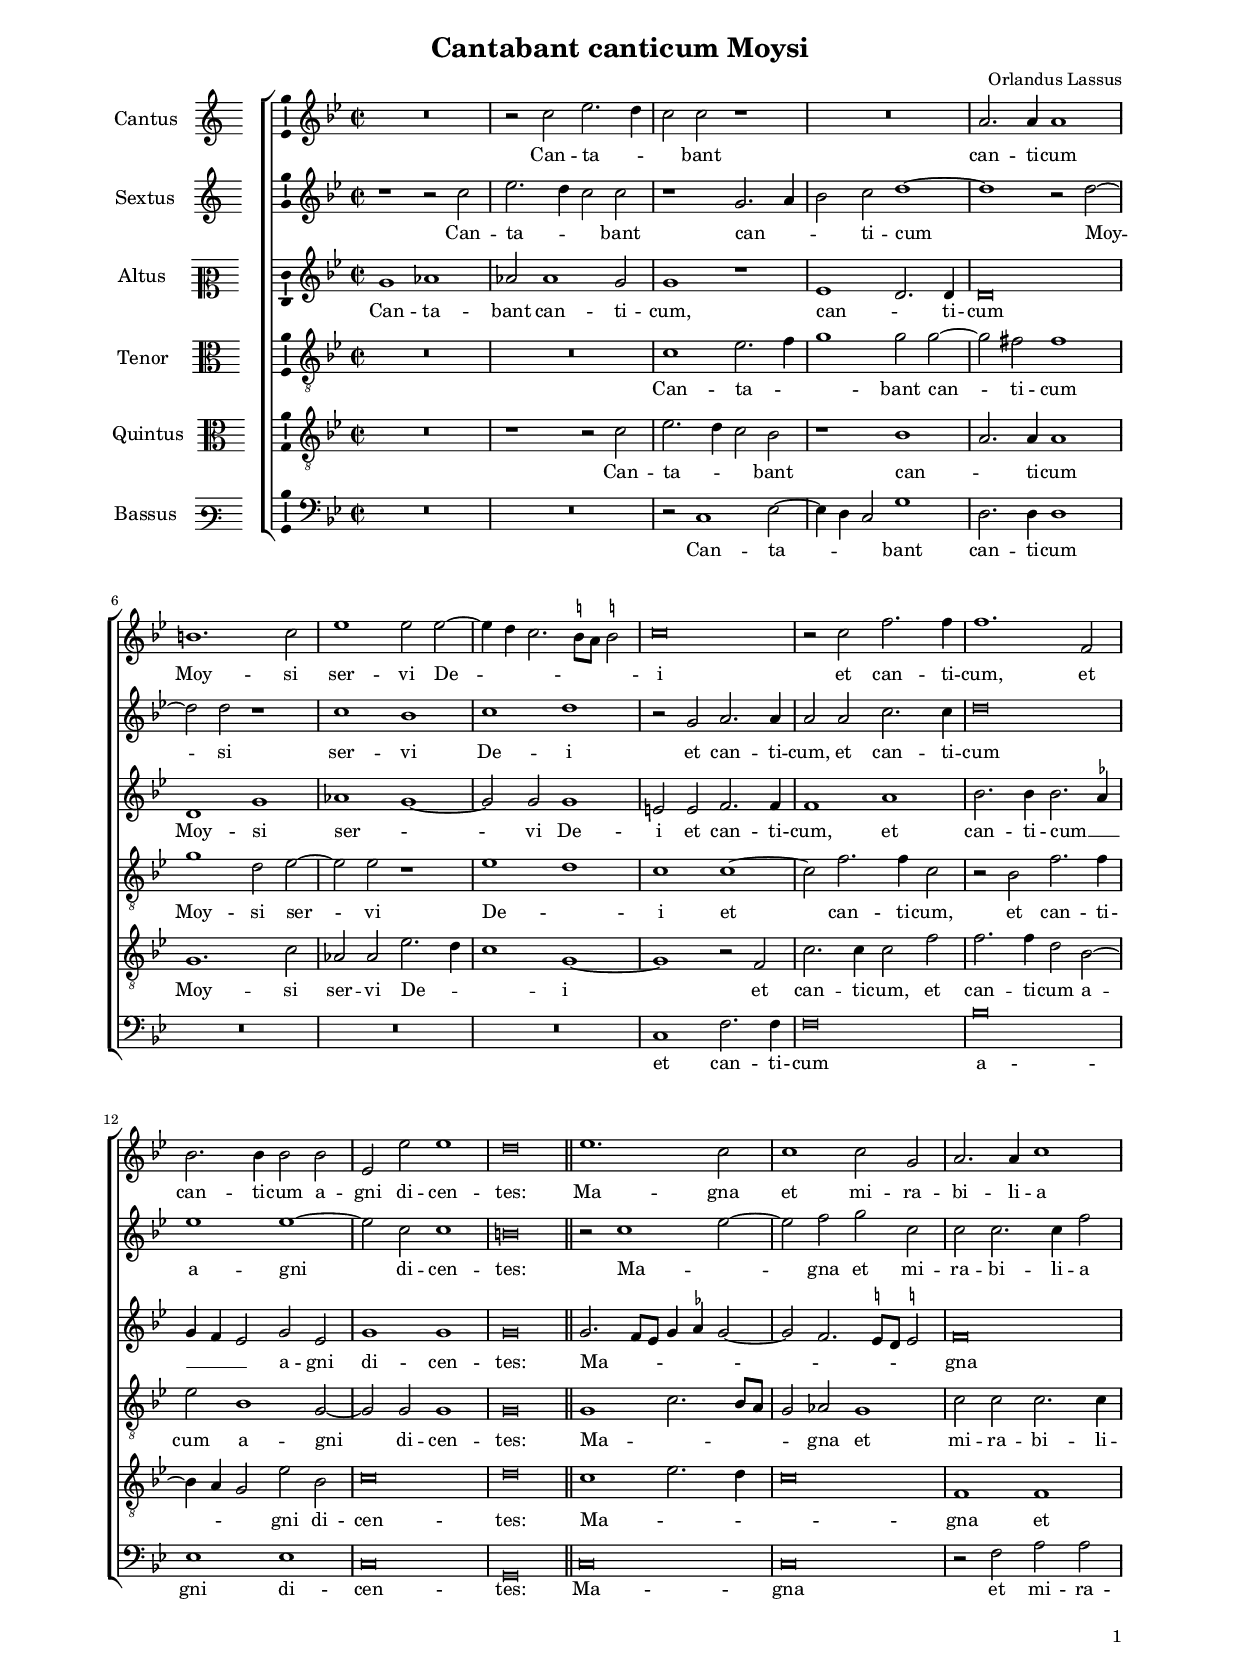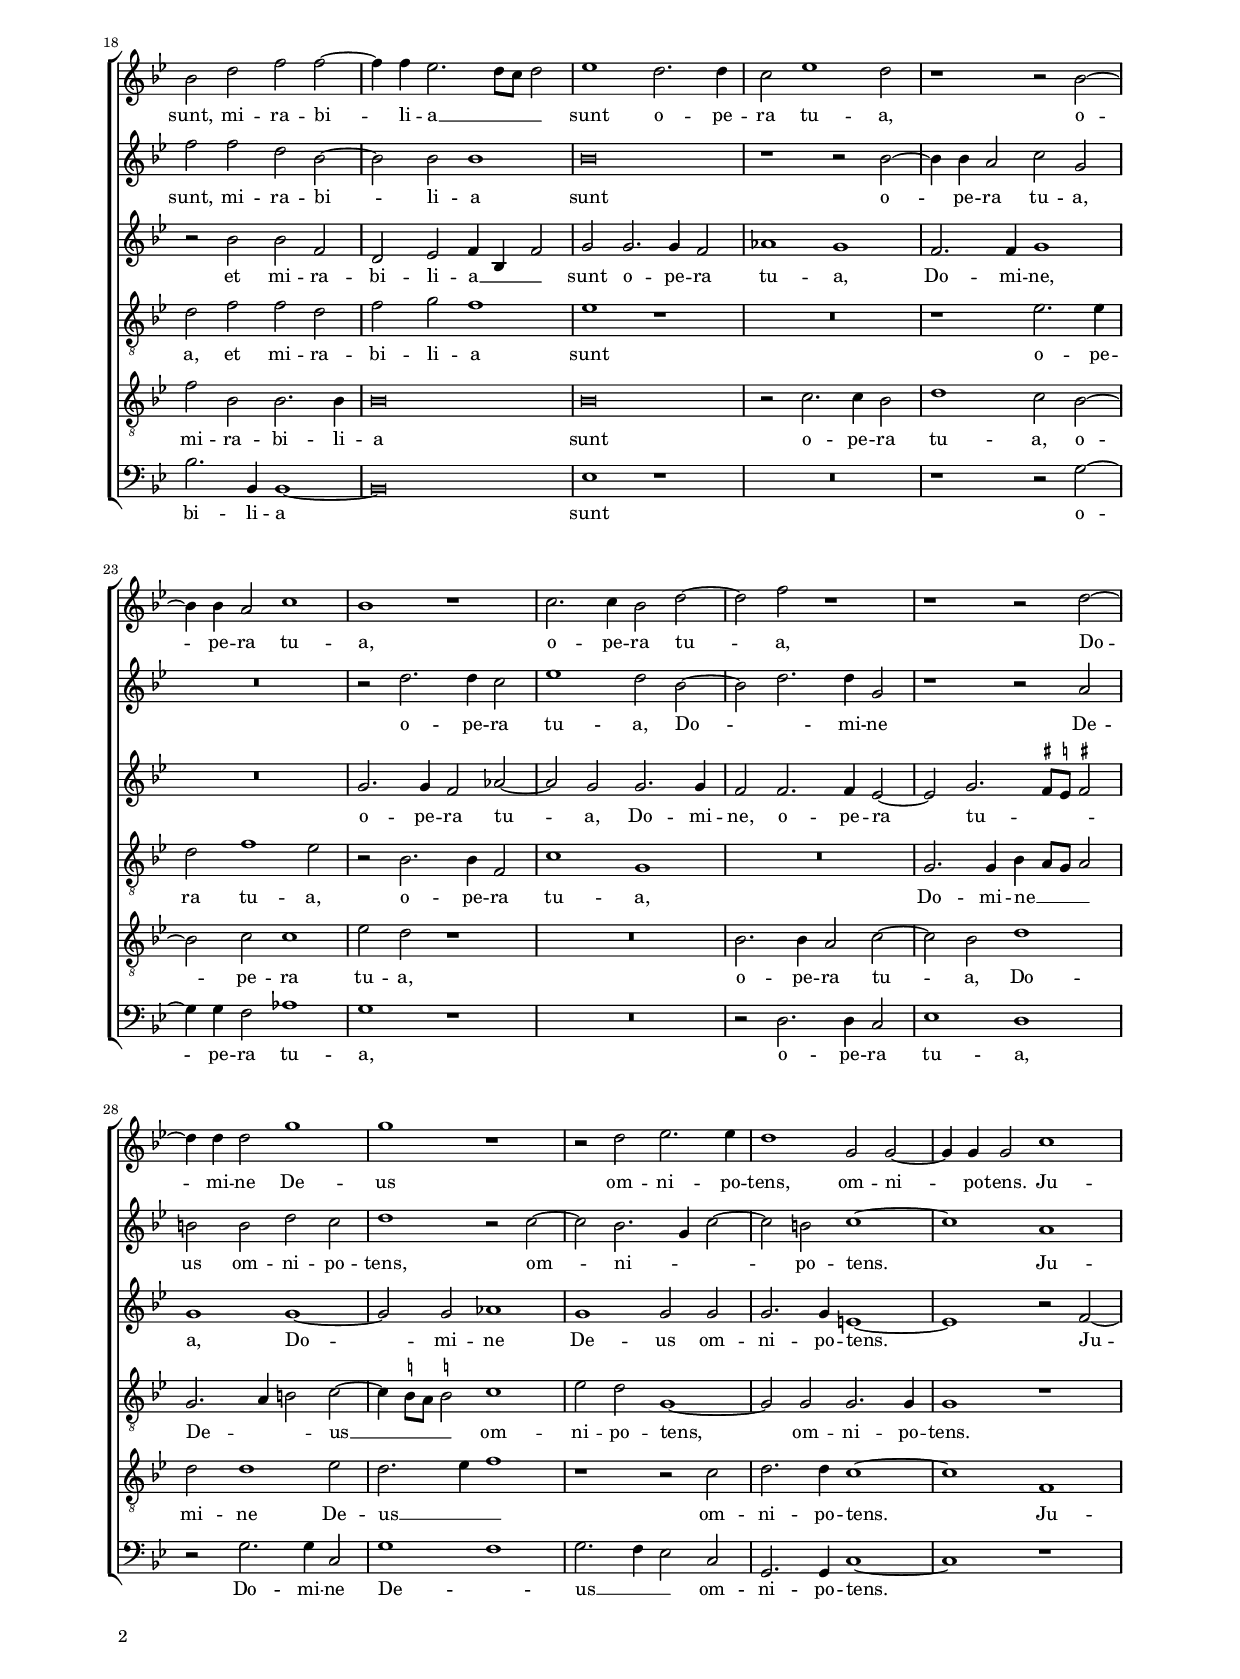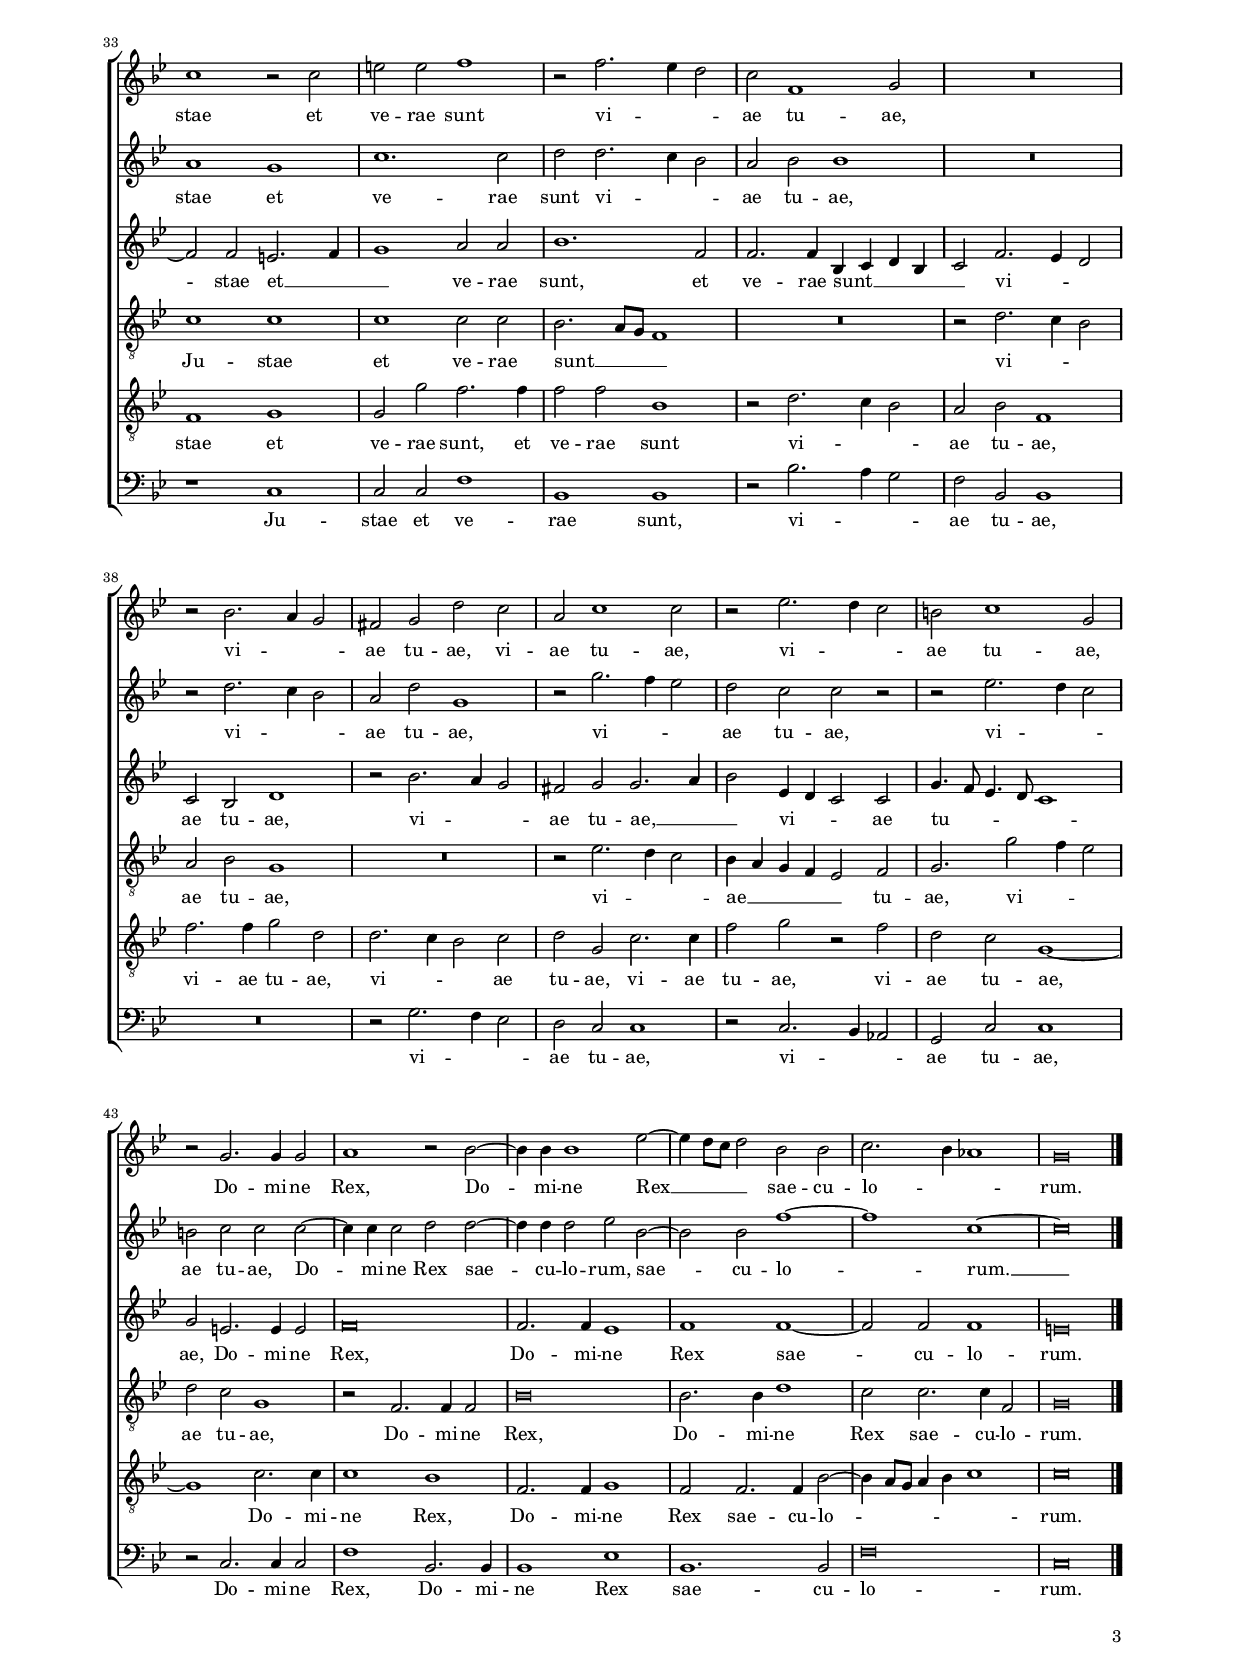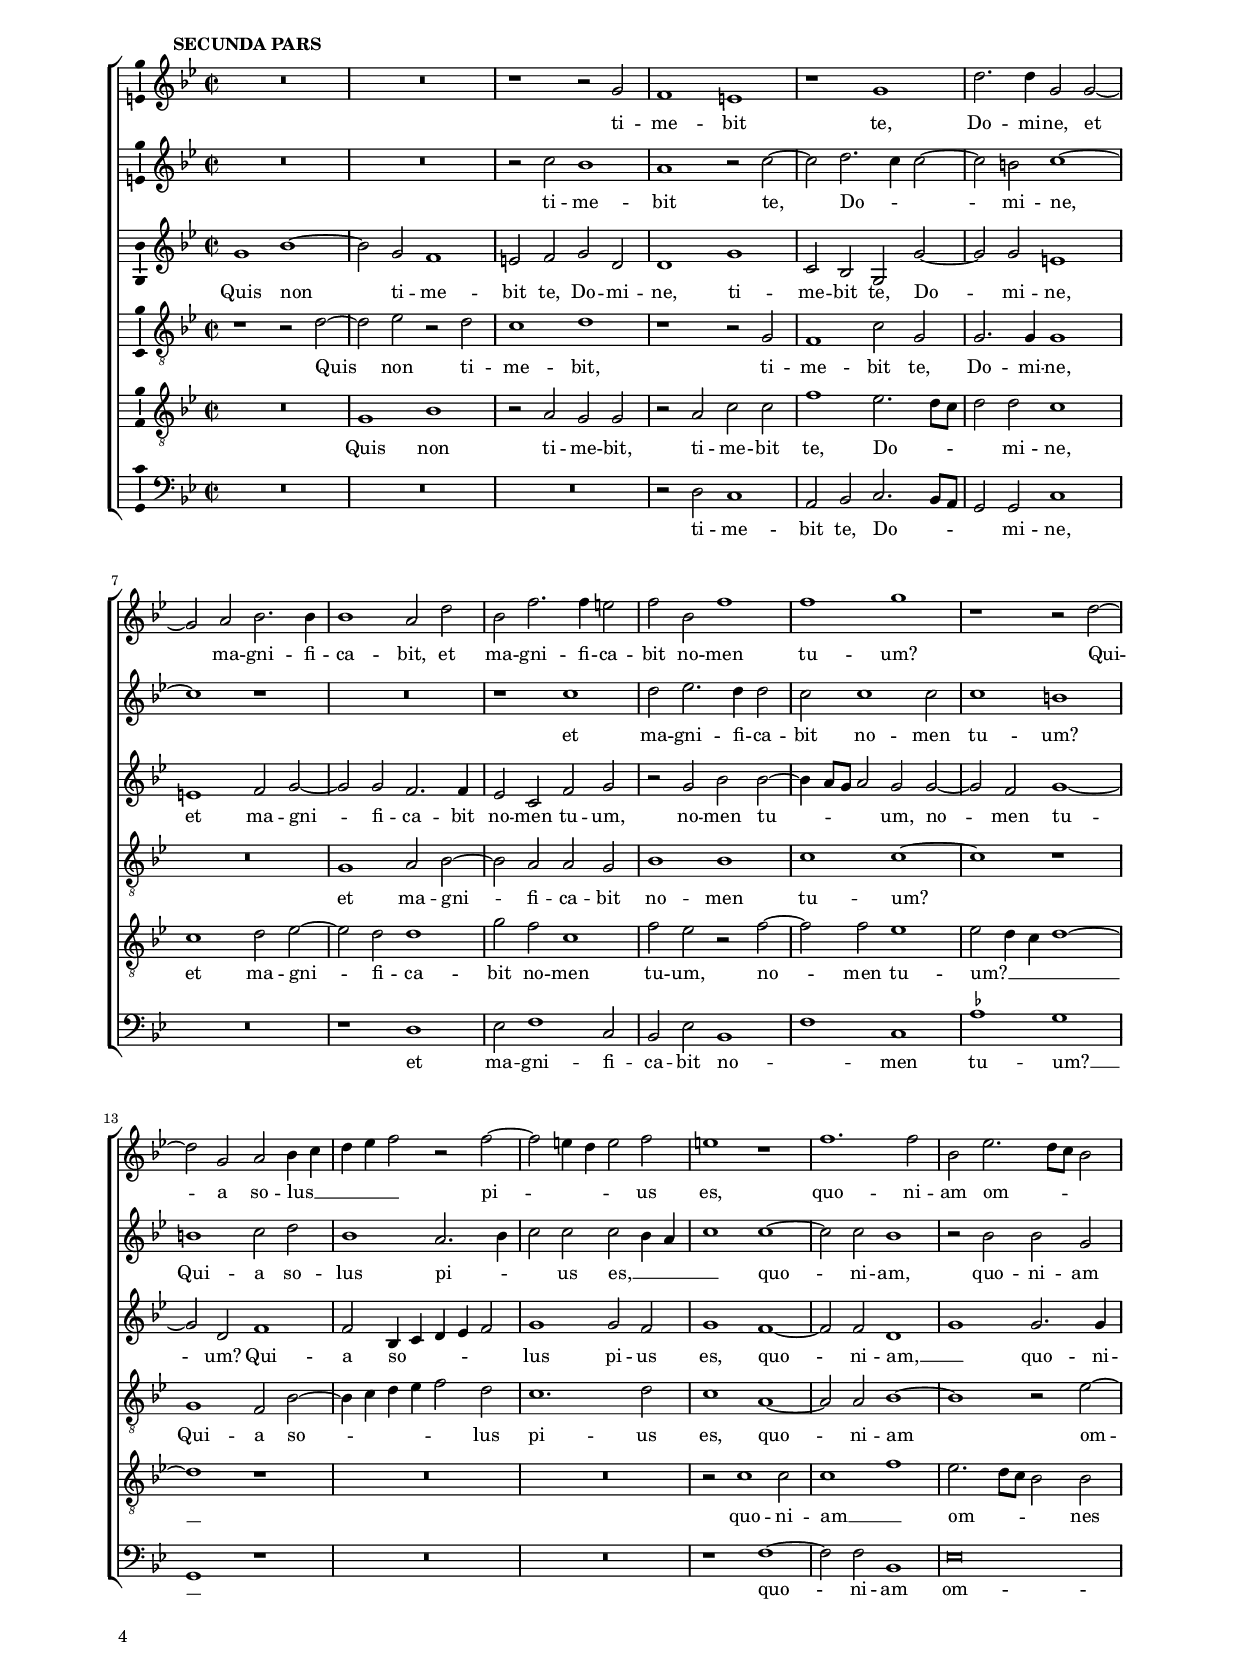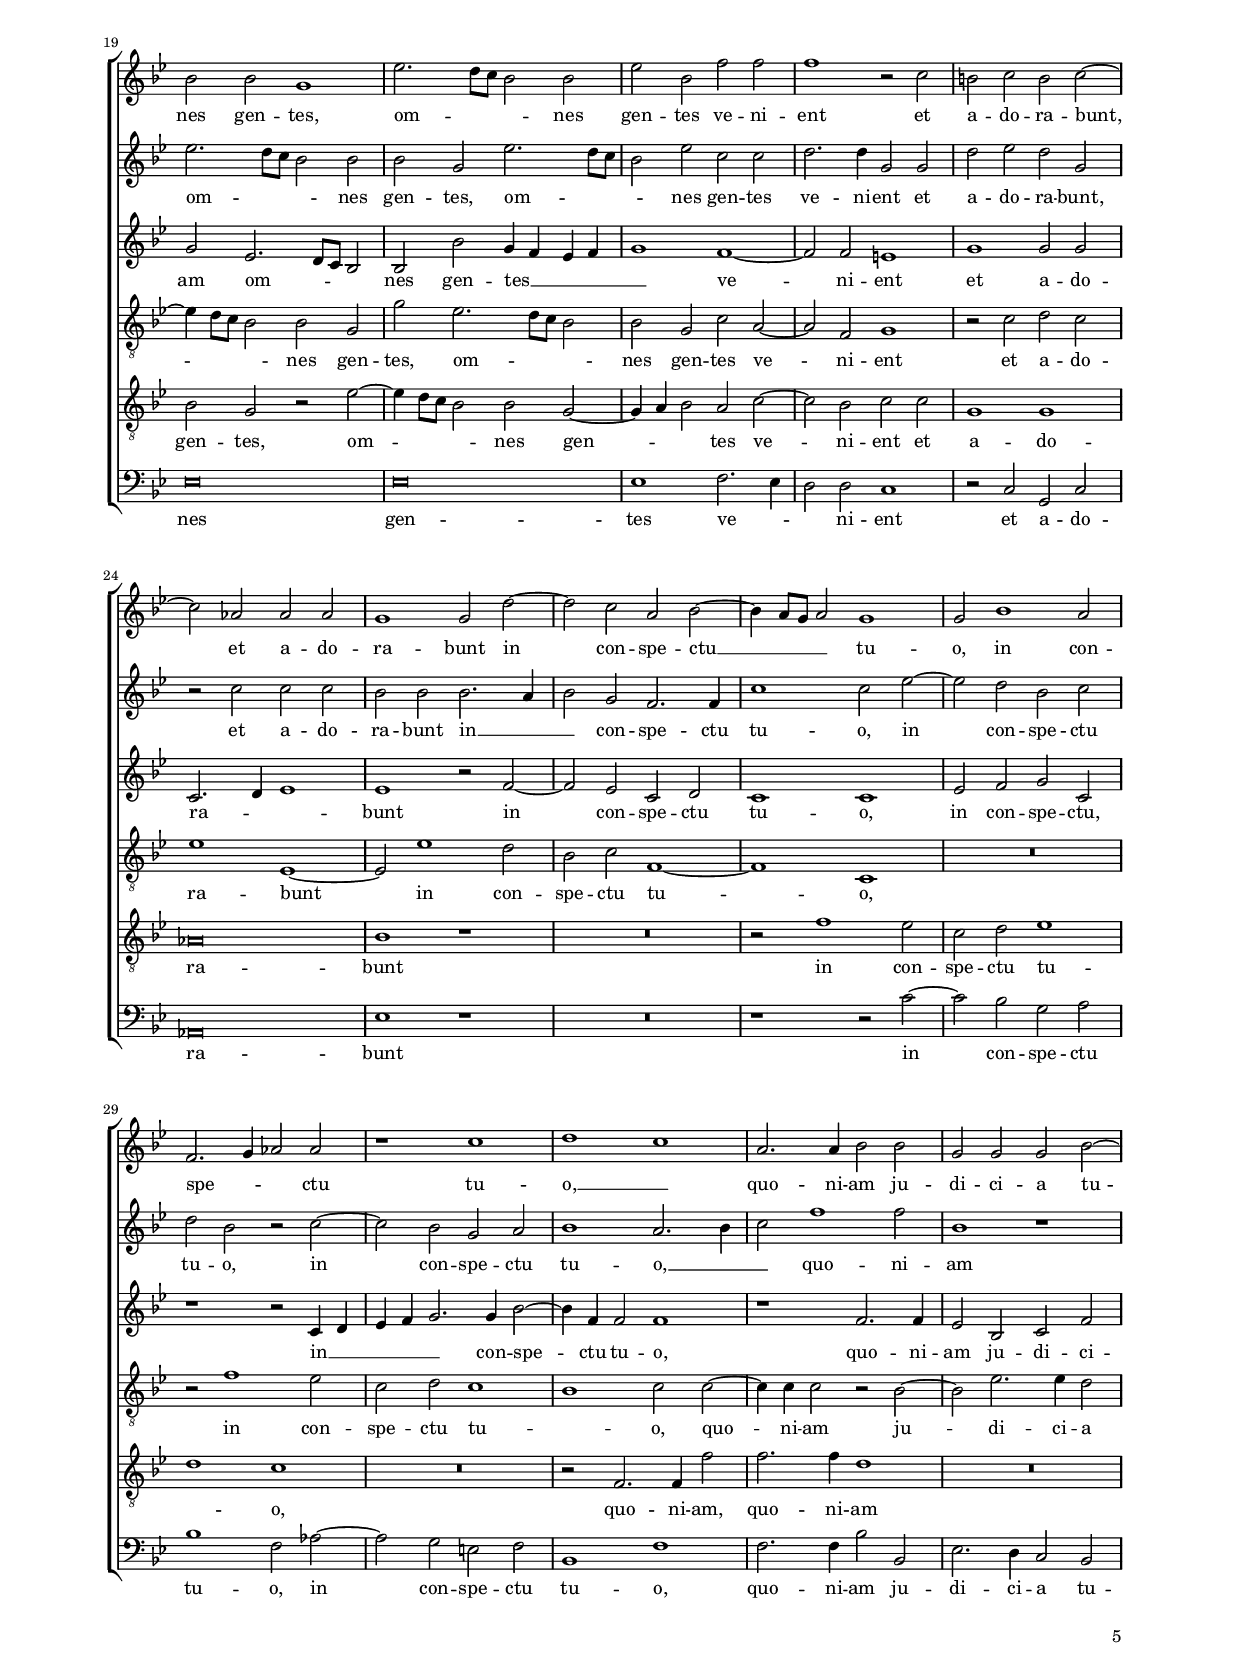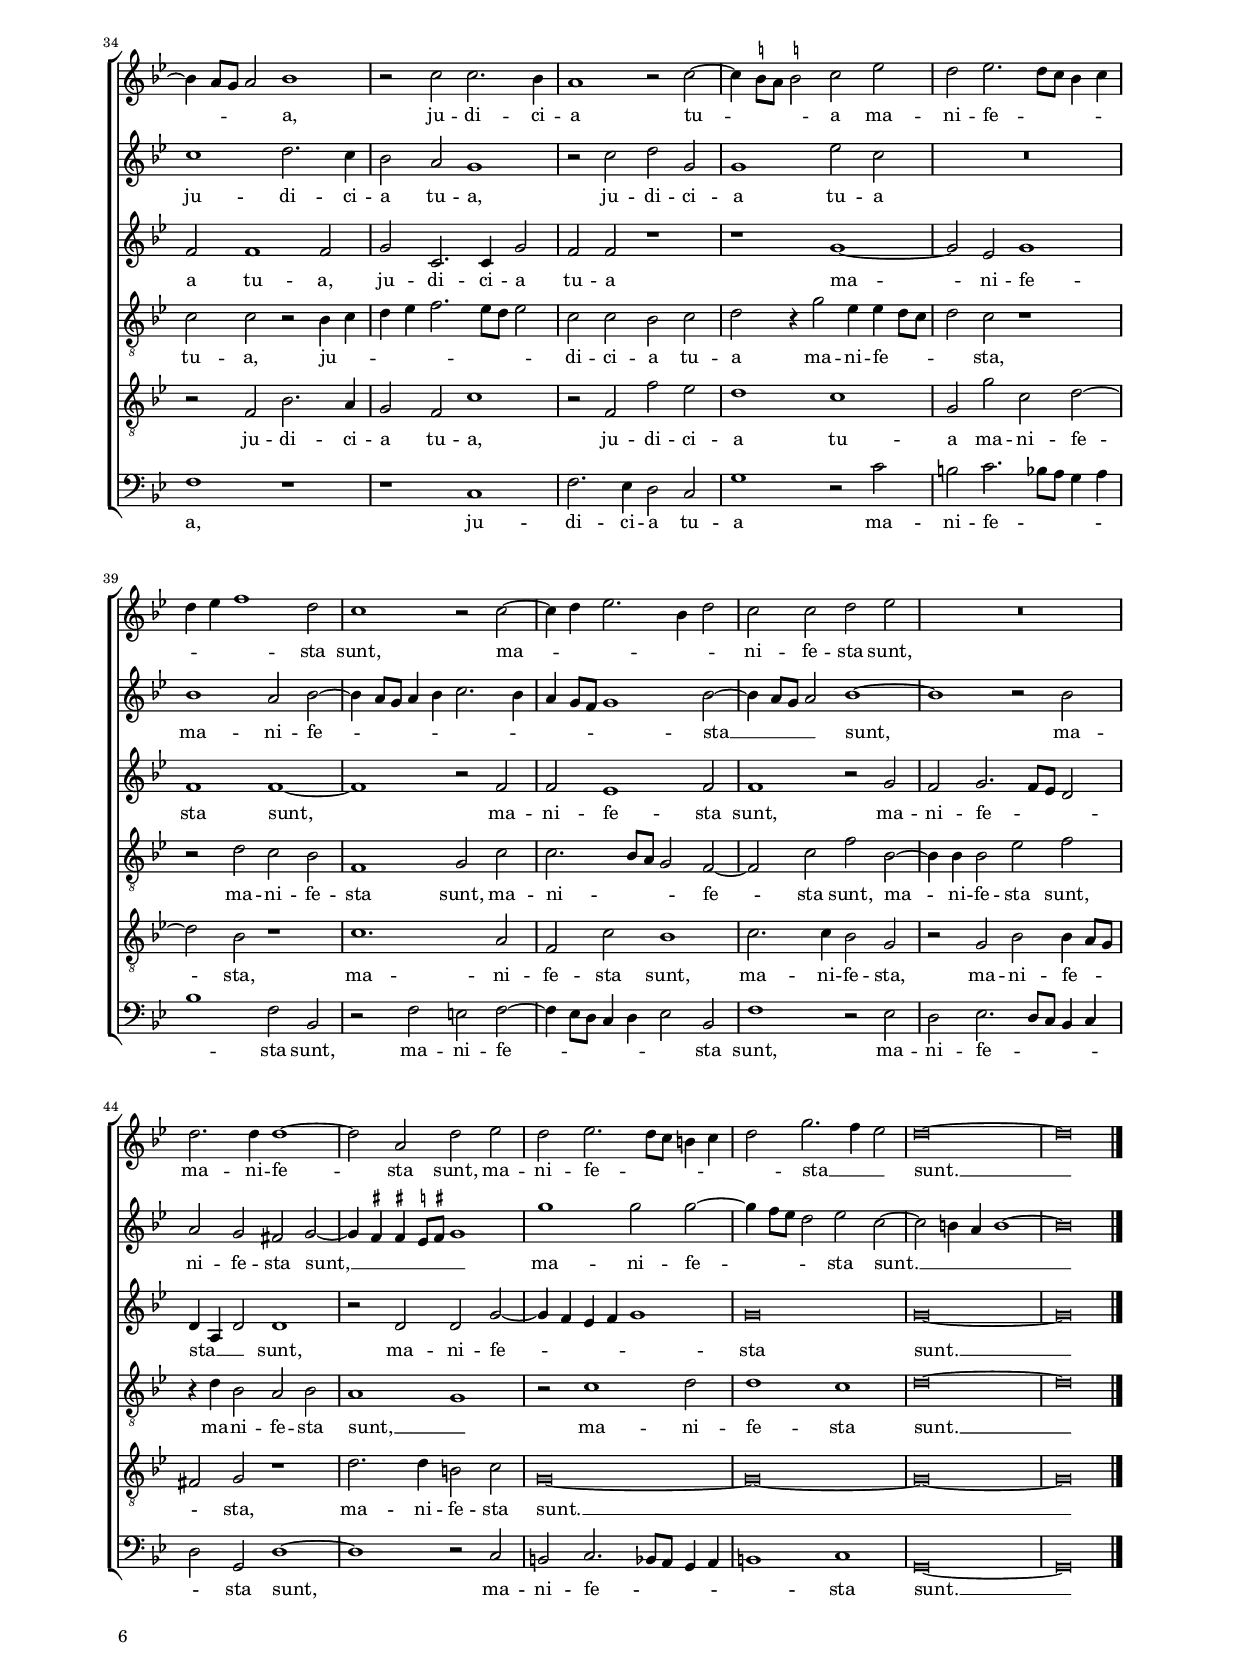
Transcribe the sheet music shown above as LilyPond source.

\header
{
  title="Cantabant canticum Moysi"
  composer="Orlandus Lassus"
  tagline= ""
}

\version "2.22.1"
\include "deutsch.ly"
#(set-global-staff-size 15)
#(ly:set-option 'point-and-click #f)

	
global = {
	\key c \major
	\time 2/2 \set Score.measureLength = #(ly:make-moment 2/1)
	\skip 1*2*14 \bar "||"
	\skip 1*2*34 \bar "|." \pageBreak
	}

	ficta = { \once \set suggestAccidentals = ##t }
	
	forget = #(define-music-function (music) (ly:music?) #{
		\accidentalStyle forget
		$music
		\accidentalStyle default
		#})
    
    m = \melisma
    me = \melismaEnd


\paper
	{
    top-margin = 1.5 \cm
	bottom-margin = 0.9 \cm
	left-margin = 2 \cm
	right-margin = 2 \cm
	ragged-bottom = ##f
	ragged-last-bottom = ##t
	print-page-number = ##f
	score-system-spacing = #'((basic-distance . 17) (minimum-distance . 14) (padding . 5) (strechability . 250))
	system-system-spacing = #'((basic-distance . 17) (minimum-distance . 14) (padding . 5) (strechability . 250))
    oddFooterMarkup=\markup   \fill-line { "" \fromproperty #'page:page-number-string }
    evenFooterMarkup=\markup  \fill-line { \fromproperty #'page:page-number-string "" }
    last-bottom-spacing = #'((basic-distance . 12) (minimum-distance . 7) (padding . 4))
	systems-per-page = 3
%	min-systems-per-page = 3
	}


incipitcantus = \markup { \score {
	{
	\set Staff.instrumentName = \markup { \fontsize #1 "Cantus" }
	\key c \major
	\clef violin
	s4 \bar ""
	}
	\layout  {
	raggedright = ##t
	indent = 1.6 \cm
	line-width = 2.4 \cm
	\context { \Staff \remove Time_signature_engraver }
	\override Staff.Clef.Y-extent = #'(0 . 0)
	}} \hspace #1 }
	

incipitsextus = \markup { \score {
	{
	\set Staff.instrumentName = \markup { \fontsize #1 "Sextus" }
	\key c \major
	\clef violin
	s4 \bar ""
	}
	\layout  {
	raggedright = ##t
	indent = 1.6 \cm
	line-width = 2.4 \cm
	\context { \Staff \remove Time_signature_engraver }
	\override Staff.Clef.Y-extent = #'(0 . 0)
	}} \hspace #1 }
      
      
incipitaltus = \markup { \score {
	{
	\set Staff.instrumentName = \markup { \fontsize #1 "Altus" }
	\key c \major
	\clef mezzosoprano
	s4 \bar ""
	}
	\layout  {
	raggedright = ##t
	indent = 1.6 \cm
	line-width = 2.4 \cm
	\context { \Staff \remove Time_signature_engraver }
	\override Staff.Clef.Y-extent = #'(0 . 0)
	}} \hspace #1 }


incipittenor = \markup { \score {
	{
	\set Staff.instrumentName = \markup { \fontsize #1 "Tenor" }
	\key c \major
	\clef alto
	s4 \bar ""
	}
	\layout  {
	raggedright = ##t
	indent = 1.6 \cm
	line-width = 2.4 \cm
	\context { \Staff \remove Time_signature_engraver }
	\override Staff.Clef.Y-extent = #'(0 . 0)
	}} \hspace #1 }
      
      
incipitquintus = \markup { \score {
	{
	\set Staff.instrumentName = \markup { \fontsize #1 "Quintus" }
	\key c \major
	\clef alto
	s4 \bar ""
	}
	\layout  {
	raggedright = ##t
	indent = 1.6 \cm
	line-width = 2.4 \cm
	\context { \Staff \remove Time_signature_engraver }
	\override Staff.Clef.Y-extent = #'(0 . 0)
	}} \hspace #1 }
      
      
incipitbassus = \markup { \score {
	{
	\set Staff.instrumentName = \markup { \fontsize #1 "Bassus" }
	\key c \major
	\clef varbaritone
	s4 \bar ""
	}
	\layout  {
	raggedright = ##t
	indent = 1.6 \cm
	line-width = 2.4 \cm
	\context { \Staff \remove Time_signature_engraver }
	\override Staff.Clef.Y-extent = #'(0 . 0)
	}} \hspace #1 }


cantus =  \relative c''
	{
	R\breve
	r2 d f2. \m e4
	d2 \me d r1
	R\breve
%5
	h2. h4 h1 |
	cis1. d2
	f1 f2 f~
	f4 \m e d2. \stemDown \ficta cis8 h \stemNeutral \ficta cis!2 \me
	d\breve
%10
	r2 d g2. g4 |
	g1. g,2
	c2. c4 c2 c
	f,2 f' f1
	e\breve
%15
	f1. d2 |
	d1 d2 a
	h2. h4 d1
	c2 e g g~
	g4 g f2. \m e8 d e2 \me
%20
	f1 e2. e4 |
	d2 f1 e2
	r1 r2 c~
	c4 c h2 d1
	c1 r
%25
	d2. d4 c2 e~ |
	e2 g r1
	r1 r2 e~
	e4 e e2 a1
	a1 r
%30
	r2 e f2. f4 |
	e1 a,2 a~
	a4 a a2 d1
	d1 r2 d
	fis2 fis g1
%35
	r2 g2. \m f4 e2 \me |
	d2 g,1 a2
	R\breve
	r2 c2. \m h4 a2 \me
	gis2 a e' d
%40
	h2 d1 d2 |
	r2 f2. \m e4 d2 \me
	cis2 d1 a2
	r2 a2. a4 a2
	h1 r2 c~
%45
	c4 c c1 f2~
	f4 \m e8 d e2 \me c c
	d2. \m c4 b1 \me
	a\breve
	}
	

sextus = \relative c''
	{
	r1 r2 d
	f2. \m e4 d2 \me d
	r1 a2. \m h4
	c2 \me d e1~
%5
	e1 r2 e~ |
	e2 e r1
	d1 c
	d1 e
	r2 a, h2. h4
%10
	h2 h d2. d4 |
	e\breve
	f1 f~
	f2 d d1
	cis\breve
%15
	r2 d1 \m f2~ |
	f2 \me g a d,
	d2 d2. d4 g2
	g2 g e c~
	c2 c c1
%20
	c\breve |
	r1 r2 c~
	c4 c h2 d a
	R\breve
	r2 e'2. e4 d2
%25
	f1 e2 c~ |
	c2 \m e2. \me e4 a,2
	r1 r2 h
	cis2 cis e d
	e1 r2 d~
%30
	d2 c2. \m a4 d2~ |
	d2 \me cis d1~
	d1 h
	h1 a
	d1. d2
%35
	e2 e2. \m d4 c2 \me |
	h2 c c1
	R\breve
	r2 e2. \m d4 c2 \me
	h2 e a,1
%40
	r2 a'2. \m g4 f2 \me |
	e2 d d r
	r2 f2. \m e4 d2 \me
	cis2 d d d~
	d4 d d2 e e~
%45
	e4 e e2 f c~
	c2 c g'1~
	g1 d1~
	d\breve
	}

altus =  \relative c'
	{
	a'1 b
	b2 b1 a2
	a1 r
	f1 \m e2. \me e4
%5
	e\breve |
	e1 a
	b1 \m a~
	a2 \me a2 a1
	fis2 fis g2. g4
%10
	g1 h
	c2. c4 c2. \m \ficta b4
	a4 g f2 \me a f
	a1 a
	a\breve
%15
	a2. \m g8 f a4 \ficta b a2~
	a2 g2. \ficta fis8 e \ficta fis!2 \me
	g\breve
	r2 c c g
	e2 f g4 \m c, g'2 \me
%20
	a2 a2. a4 g2 |
	b1 a
	g2. g4 a1
	R\breve
	a2. a4 g2 b~
%25
	b2 a a2. a4 |
	g2 g2. g4 f2~
	f2 a2. \m \ficta gis8 \ficta fis \ficta gis!2 \me
	a1 a~
	a2 a b1
%30
	a1 a2 a |
	a2. a4 fis1~
	fis1 r2 g~
	g2 g fis2. \m g4
	a1 \me h2 h
%35
	c1. g2 |
	g2. g4 c, \m d e c
	d2 \me g2. \m f4 e2 \me
	d2 c e1
	r2 c'2. \m h4 a2 \me
%40
	gis2 a a2. \m h4 |
	c2 \me f,4 \m e d2 \me d
	a'4. \m g8 f4. e8 d1 \me
	a'2 fis2. fis4 fis2
	g\breve
%45
	g2. g4 f1
	g1 g~
	g2 g g1
	fis\breve
	}


tenor =  \relative c'
	{
	R\breve
	R\breve
	d1 f2. \m g4
	a1 \me a2 a~
%5
	a2 gis gis1 |
	a1 e2 f~
	f2 f r1
	f1 \m e \me
	d1 d~
%10
	d2 g2. g4 d2 |
	r2 c g'2. g4
	f2 c1 a2~
	a2 a a1
	a\breve
%15
	a1 \m d2. c8 h |
	a2 \me b a1
	d2 d d2. d4
	e2 g g e
	g2 a g1
%20
	f1 r |
	R\breve
	r1 f2. f4
	e2 g1 f2
	r2 c2. c4 g2
%25
	d'1 a |
	R\breve
	a2. a4 c \m h8 a h2 \me
	a2. \m h4 cis2 \me d~
	d4 \m \ficta \stemDown cis8 h \stemNeutral \ficta cis!2 \me d1
%30
	f2 e a,1~ |
	a2 a a2. a4
	a1 r
	d1 d
	d1 d2 d
%35
	c2. \m h8 a g1 \me |
	R\breve
	r2 e'2. \m d4 c2 \me
	h2 c a1
	R\breve
%40
	r2 f'2. \m e4 d2 \me
	c4 \m h a g f2 \me g
	a2. a'2 \m g4 f2 \me
	e2 d a1
	r2 g2. g4 g2
%45
	c\breve |
	c2. c4 e1
	d2 d2. d4 g,2
	a\breve
	}

	
quintus  =  \relative c'
	{
	R\breve
	r1 r2 d
	f2. \m e4 d2 \me c
	r1 c \m
%5
	h2. \me h4 h1 |
	a1. d2
	b2 b f'2. \m e4
	d1 \me a~
	a1 r2 g
%10
	d'2. d4 d2 g |
	g2. g4 e2 c~
	c4 \m h a2 \me f' c
	d\breve
	e\breve
%15
	d1 \m f2. e4
	d\breve \me
	g,1 g
	g'2 c, c2. c4
	c\breve
%20
	c\breve |
	r2 d2. d4 c2
	e1 d2 c~
	c2 d d1
	f2 e r1
%25
	R\breve |
	c2. c4 h2 d~
	d2 c e1
	e2 e1 f2
	e2. \m f4 g1 \me
%30
	r1 r2 d |
	e2. e4 d1~
	d1 g,
	g1 a
	a2 a' g2. g4
%35
	g2 g c,1 |
	r2 e2. \m d4 c2 \me
	h2 c g1
	g'2. g4 a2 e
	e2. \m d4 c2 \me d
%40
	e2 a, d2. d4 |
	g2 a r g
	e2 d a1~
	a1 d2. d4
	d1 c
%45
	g2. g4 a1 |
	g2 g2. g4 c2~
	c4 \m h8 a h4 c d1 \me
	d\breve
	}


bassus  =  \relative c
	{
	R\breve
	R\breve
	r2 d1 f2~
	f4 \m e d2 \me a'1
%5
	e2. e4 e1 |
	R\breve
	R\breve
	R\breve
	d1 g2. g4
%10
	g\breve |
	c\breve
	f,1 f
	d\breve
	a\breve
%15
	d\breve |
	d\breve
	r2 g h h
	c2. c,4 c1~
	c\breve
%20
	f1 r |
	R\breve
	r1 r2 a~
	a4 a g2 b1
	a1 r
%25
	R\breve |
	r2 e2. e4 d2
	f1 e
	r2 a2. a4 d,2
	a'1 \m g \me
%30
	a2. \m g4 f2 \me d |
	a2. a4 d1~
	d1 r
	r1 d
	d2 d g1
%35
	c,1 c |
	r2 c'2. \m h4 a2 \me
	g2 c, c1
	R\breve
	r2 a'2. \m g4 f2 \me
%40
	e2 d d1 |
	r2 d2. \m c4 b2 \me
	a2 d d1
	r2 d2. d4 d2
	g1 c,2. c4
%45
	c1 f |
	c1. c2
	g'\breve
	d\breve
	}
	
lyricscantus = \lyricmode {
	Can -- ta -- bant can -- ti -- cum Moy -- si ser -- vi De -- i
	et can -- ti -- cum,
	et can -- ti -- cum a -- gni di -- cen -- tes:
	Ma -- gna et mi -- ra -- bi -- li -- a sunt,
	mi -- ra -- bi -- li -- a __ sunt
	o -- pe -- ra tu -- a,
	o -- pe -- ra tu -- a,
	o -- pe -- ra tu -- a,
	Do -- mi -- ne De -- us om -- ni -- po -- tens,
	om -- ni -- po -- tens.
	Ju -- stae et ve -- rae sunt vi -- ae tu -- ae,
	vi -- ae tu -- ae,
	vi -- ae tu -- ae,
	vi -- ae tu -- ae,
	Do -- mi -- ne Rex,
	Do -- mi -- ne Rex __ sae -- cu -- lo -- rum.
	}

	
lyricssextus = \lyricmode {
	Can -- ta -- bant can -- ti -- cum Moy -- si ser -- vi De -- i
	et can -- ti -- cum,
	et can -- ti -- cum a -- gni di -- cen -- tes:
	Ma -- gna et mi -- ra -- bi -- li -- a sunt,
	mi -- ra -- bi -- li -- a sunt
	o -- pe -- ra tu -- a,
	o -- pe -- ra tu -- a,
	Do -- mi -- ne De -- us om -- ni -- po -- tens,
	om -- ni -- po -- tens.
	Ju -- stae et ve -- rae sunt vi -- ae tu -- ae,
	vi -- ae tu -- ae,
	vi -- ae tu -- ae,
	vi -- ae tu -- ae,
	Do -- mi -- ne Rex sae -- cu -- lo -- rum,
	sae -- cu -- lo -- rum. __
	}
	
	
lyricsaltus = \lyricmode {
	Can -- ta -- bant can -- ti -- cum,
	can -- ti -- cum Moy -- si ser -- vi De -- i
	et can -- ti -- cum,
	et can -- ti -- cum __ a -- gni di -- cen -- tes:
	Ma -- gna et mi -- ra -- bi -- li -- a __ sunt
	o -- pe -- ra tu -- a,
	Do -- mi -- ne,
	o -- pe -- ra tu -- a, Do -- mi -- ne,
	o -- pe -- ra tu -- a, Do -- mi -- ne De -- us om -- ni -- po -- tens.
	Ju -- stae et __ ve -- rae sunt,
	et ve -- rae sunt __ vi -- ae tu -- ae,
	vi -- ae tu -- ae, __
	vi -- ae tu -- ae,
	Do -- mi -- ne Rex,
	Do -- mi -- ne Rex sae -- cu -- lo -- rum.
	}
	

lyricstenor = \lyricmode {
	Can -- ta -- bant can -- ti -- cum Moy -- si ser -- vi De -- i
	et can -- ti -- cum,
	et can -- ti -- cum a -- gni di -- cen -- tes:
	Ma -- gna et mi -- ra -- bi -- li -- a,
	et mi -- ra -- bi -- li -- a sunt
	o -- pe -- ra tu -- a,
	o -- pe -- ra tu -- a, Do -- mi -- ne __
	De -- us __ om -- ni -- po -- tens,
	om -- ni -- po -- tens.
	Ju -- stae et ve -- rae sunt __
	vi -- ae tu -- ae,
	vi -- ae __ tu -- ae,
	vi -- ae tu -- ae,
	Do -- mi -- ne Rex,
	Do -- mi -- ne Rex sae -- cu -- lo -- rum.
	}

	
lyricsquintus = \lyricmode {
	Can -- ta -- bant can -- ti -- cum Moy -- si ser -- vi De -- i
	et can -- ti -- cum,
	et can -- ti -- cum a -- gni di -- cen -- tes:
	Ma -- gna et mi -- ra -- bi -- li -- a sunt
	o -- pe -- ra tu -- a,
	o -- pe -- ra tu -- a,
	o -- pe -- ra tu -- a, Do -- mi -- ne
	De -- us __ om -- ni -- po -- tens.
	Ju -- stae et ve -- rae sunt,
	et ve -- rae sunt
	vi -- ae tu -- ae,
	vi -- ae tu -- ae,
	vi -- ae tu -- ae,
	vi -- ae tu -- ae,
	vi -- ae tu -- ae,
	Do -- mi -- ne Rex,
	Do -- mi -- ne Rex sae -- cu -- lo -- rum.
	}
	
	
lyricsbassus = \lyricmode {
	Can -- ta -- bant can -- ti -- cum
	et can -- ti -- cum a -- gni di -- cen -- tes:
	Ma -- gna et mi -- ra -- bi -- li -- a sunt
	o -- pe -- ra tu -- a,
	o -- pe -- ra tu -- a, Do -- mi -- ne
	De -- us __ om -- ni -- po -- tens.
	Ju -- stae et ve -- rae sunt,
	vi -- ae tu -- ae,
	vi -- ae tu -- ae,
	vi -- ae tu -- ae,
	Do -- mi -- ne Rex,
	Do -- mi -- ne Rex sae -- cu -- lo -- rum.
	}
	

\score
{  
    \transpose c b, {
	\new ChoirStaff \with { \override StaffGrouper.staff-staff-spacing.basic-distance = #12 }
	<<
	
	\new Staff << \global
	\new Voice="v1" {
		\set Staff.instrumentName=\incipitcantus
		\set Staff.midiInstrument = "reed organ"
		\clef "treble"
		\cantus }
	\new Lyrics \lyricsto "v1" {\lyricscantus }
	>>
	
	
	\new Staff << \global
	\new Voice="v6" {
		\set Staff.instrumentName=\incipitsextus
		\set Staff.midiInstrument = "reed organ"
		\clef "treble" 
		\sextus}
	\new Lyrics \lyricsto "v6" {\lyricssextus }
	>>

	
	\new Staff << \global
	\new Voice="v2" {
		\set Staff.instrumentName=\incipitaltus
		\set Staff.midiInstrument = "reed organ"
		\clef "treble" 
		\altus}
	\new Lyrics \lyricsto "v2" {\lyricsaltus }
	>>

	
	\new Staff << \global
	\new Voice="v3" {
		\set Staff.instrumentName=\incipittenor
		\set Staff.midiInstrument = "reed organ"
		\clef "G_8"
		\tenor }
	\new Lyrics \lyricsto "v3" {\lyricstenor }
	>>
	
	
	\new Staff << \global
	\new Voice="v5" {
		\set Staff.instrumentName=\incipitquintus
		\set Staff.midiInstrument = "reed organ"
		\clef "G_8"
		\quintus}
	\new Lyrics \lyricsto "v5" {\lyricsquintus }
	>>
	
	
	\new Staff << \global
	\new Voice="v4" {
		\set Staff.instrumentName=\incipitbassus
		\set Staff.midiInstrument = "reed organ"
		\clef "bass" 
		\bassus }
	\new Lyrics \lyricsto "v4" {\lyricsbassus}
	>>
	
	>>
    } % transpose
		
	\layout
	{
	indent = 2.6 \cm
%	\context { \Lyrics \override VerticalAxisGroup.nonstaff-relatedstaff-spacing.padding = #2 }
%	\context { \Lyrics \override LyricText.font-size = #1 }
  	\context { \Staff \consists "Ambitus_engraver" }
	\context { \Staff \override TimeSignature.break-visibility = #end-of-line-invisible }
	\context { \Score \override BarNumber.padding = #2 }
	\context { \Voice \override NoteHead.style = #'baroque }
	}
	

\midi
	{
    	\tempo 2 = 85
	}
	
}

%%%%%%%%%%%%%%%%%%%%  PARS SECUNDA


global = {
	\key c \major
	\time 2/2 \set Score.measureLength = #(ly:make-moment 2/1)
	\skip 1*2*49 \bar "|."
	}

	
cantus =  \relative c''
	{
	R\breve
	R\breve
	r1 r2 a
	g1 fis
%5
	r1 a |
	e'2. e4 a,2 a~
	a2 h c2. c4
	c1 h2 e
	c2 g'2. g4 fis2
%10
	g2 c, g'1 |
	g1 a
	r1 r2 e~
	e2 a, h2 c4 \m d
	e4 f g2 \me r g~
%15
	g2 \m fis4 e fis2 \me g |
	fis1 r
	g1. g2
	c,2 f2. \m e8 d c2 \me
	c2 c a1
%20
	f'2. \m e8 d c2 \me c |
	f2 c g' g
	g1 r2 d
	cis2 d cis d~
	d2 b b b
%25
	a1 a2 e'~ |
	e2 d h c~
	c4 \m h8 a h2 \me a1
	a2 c1 h2
	g2. \m a4 b2 \me b
%30
	r1 d |
	e1 \m d \me
	h2. h4 c2 c
	a2 a a c~
	c4 \m h8 a h2 \me c1
%35
	r2 d d2. c4 |
	h1 r2 d~
	d4 \m \ficta \stemDown cis8 h \stemNeutral \ficta cis!2 \me d2 f
	e2 f2. \m e8 d c4 d
	e4 f g1 \me e2
%40
	d1 r2 d~ |
	d4 \m e f2. c4 e2 \me
	d2 d e f
	R\breve
	e2. e4 e1~
%45
	e2 h e f |
	e2 f2. \m e8 d cis4 d
	e2 \me a2. \m g4 f2 \me
	e\breve~
	e\breve
	}
	

sextus = \relative c''
	{
	R\breve
	R\breve
	r2 d c1
	h1 r2 d~
%5
	d2 e2. \m d4 d2~ |
	d2 \me cis d1~
	d1 r
	R\breve
	r1 d
%10
	e2 f2. e4 e2 |
	d2 d1 d2
	d1 cis
	cis1 d2 e
	c1 h2. \m c4
%15
	d2 \me d d \m c4 h
	d1 \me d~
	d2 d c1
	r2 c c a
	f'2. \m e8 d c2 \me c
%20
	c2 a f'2. \m e8 d |
	c2 \me f d d
	e2. e4 a,2 a
	e'2 f e a,
	r2 d d d
%25
	c2 c c2. \m h4 |
	c2 \me a g2. g4
	d'1 d2 f~
	f2 e c d
	e2 c r2 d~
%30
	d2 c a h |
	c1 h2. \m c4
	d2 \me g1 g2
	c,1 r
	d1 e2. d4
%35
	c2 h a1 |
	r2 d e a,
	a1 f'2 d
	R\breve
	c1 h2 c~
%40
	c4 \m h8 a h4 c d2. c4 |
	h4 a8 g a1 \me c2~
	c4 \m h8 a h2 \me c1~
	c1 r2 c
	h2 a gis a~
%45
	a4 \m \ficta gis \ficta gis! \ficta fis8 \ficta gis! a1 \me |
	a'1 a2 a~
	a4 \m g8 f e2 \me f d~
	d2 \m cis4 h cis1~
	cis\breve \me |
	}

altus =  \relative c'
	{
	a'1 c~
	c2 a g1
	fis2 g a e
	e1 a
%5
	d,2 c a a'~ |
	a2 a fis1
	fis1 g2 a~
	a2 a g2. g4
	f2 d g a
%10
	r2 a c c2~ |
	c4 \m h8 a h2 \me a a~
	a2 g a1~
	a2 e g1
	g2 c,4 \m d e f g2 \me
%15
	a1 a2 g |
	a1 g~
	g2 g e1 \m
	a1 \me a2. a4
	a2 f2. \m e8 d c2 \me
%20
	c2 c' a4 \m g f g |
	a1 \me g~
	g2 g fis1
	a1 a2 a
	d,2. \m e4 f1 \me
%25
	f1 r2 g~ |
	g2 f d e
	d1 d
	f2 g a d,
	r1 r2 d4 \m e
%30
	f4 g a2. \me a4 c2~ |
	c4 g g2 g1
	r1 g2. g4
	f2 c d g
	g2 g1 g2
%35
	a2 d,2. d4 a'2 |
	g2 g r1
	r1 a~
	a2 f a1
	g1 g~
%40
	g1 r2 g |
	g2 f1 g2
	g1 r2 a
	g2 a2. \m g8 f e2 \me
	e4 \m h e2 \me e1
%45
	r2 e e a~ |
	a4 \m g f g a1 \me
	a\breve
	a\breve~
	a\breve
	}
	


tenor =  \relative c'
	{
	r1 r2 e~
	e2 f r e
	d1 e
	r1 r2 a,
%5
	g1 d'2 a |
	a2. a4 a1
	R\breve
	a1 h2 c~
	c2 h h a
%10
	c1 c |
	d1 d~
	d1 r
	a1 g2 c~
	c4 \m d e f g2 \me e
%15
	d1. e2 |
	d1 h~
	h2 h c1~
	c1 r2 f~
	f4 \m e8 d c2 \me c a
%20
	a'2 f2. \m e8 d c2 \me |
	c2 a d h~
	h2 g a1
	r2 d e d
	f1 f,~
%25
	f2 f'1 e2 |
	c2 d g,1~
	g1 d
	R\breve
	r2 g'1 f2
%30
	d2 e d1 \m |
	c1 \me d2 d~
	d4 d d2 r c~
	c2 f2. f4 e2
	d2 d r c4 \m d
%35
	e4 f g2. f8 e f2 \me |
	d2 d c d
	e2 r4 a2 f4 f \m e8 d
	e2 \me d r1
	r2 e d c
%40
	g1 a2 d |
	d2. \m c8 h a2 \me g~
	g2 d' g c,~
	c4 c c2 f g
	r4 e c2 h c
%45
	h1 \m a \me |
	r2 d1 e2
	e1 d
	e\breve~
	e\breve
	}

	
quintus  =  \relative c'
	{
	R\breve
	a1 c
	r2 h a a
	r2 h d d
%5
	g1 f2. \m e8 d |
	e2 \me e d1
	d1 e2 f~
	f2 e e1
	a2 g d1
%10
	g2 f r g~ |
	g2 g f1
	f2 \m e4 d e1~
	e1 \me r
	R\breve
%15
	R\breve |
	r2 d1 d2
	d1 \m g \me
	f2. \m e8 d c2 \me c
	c2 a r f'~
%20
	f4 \m e8 d c2 \me c a~ |
	a4 \m h4 c2 \me h d~
	d2 c d d
	a1 a
	b\breve
%25
	c1 r |
	R\breve
	r2 g'1 f2
	d2 e f1 \m
	e1 \me d
%30
	R\breve |
	r2 g,2. g4 g'2
	g2. g4 e1
	R\breve
	r2 g, c2. h4
%35
	a2 g d'1 |
	r2 g, g' f
	e1 d
	a2 a' d, e~
	e2 c r1
%40
	d1. h2 |
	g2 d' c1
	d2. d4 c2 a
	r2 a c c4 \m h8 a
	gis2 \me a r1
%45
	e'2. e4 cis2 d
	a\breve~
	a\breve~
	a\breve~
	a\breve
	}


bassus  =  \relative c
	{
	R\breve
	R\breve
	R\breve
	r2 e d1
%5
	h2 c d2. \m c8 h |
	a2 \me a d1
	R\breve
	r1 e
	f2 g1 d2
%10
	c2 f c1 \m |
	g'1 \me d
	\ficta b'1 a \m
	a,1 \me r
	R\breve
%15
	R\breve |
	r1 g'~
	g2 g c,1
	f\breve
	f\breve
%20
	f\breve |
	f1 g2. \m f4
	e2 \me e d1
	r2 d a d
	b\breve
%25
	f'1 r |
	R\breve
	r1 r2 d'~
	d2 c a h
%30
	c1 g2 b~ |
	b2 a fis g
	c,1 g'
	g2. g4 c2 c,
	f2. e4 d2 c
%35
	g'1 r |
	r1 d
	g2. f4 e2 d
	a'1 r2 d
	cis2 d2. \m c8 h a4 h
%40
	c1 \me g2 c, |
	r2 g' fis g~
	g4 \m f8 e d4 e f2 \me c
	g'1 r2 f
	e2 f2. \m e8 d c4 d
	e2 \me a, e'1~
%45
	e1 r2 d |
	cis2 d2. \m c8 h a4 h
	cis1 \me d
	a\breve~
	a\breve
	}
	
lyricscantus = \lyricmode {
	ti -- me -- bit te, Do -- mi -- ne,
	et ma -- gni -- fi -- ca -- bit,
	et ma -- gni -- fi -- ca -- bit no -- men tu -- um?
	Qui -- a so -- lus __ pi -- us es,
	quo -- ni -- am om -- nes gen -- tes,
	om -- nes gen -- tes ve -- ni -- ent
	et a -- do -- ra -- bunt,
	et a -- do -- ra -- bunt in con -- spe -- ctu __ tu -- o,
	in con -- spe -- ctu tu -- o, __
	quo -- ni -- am ju -- di -- ci -- a tu -- a,
	ju -- di -- ci -- a tu -- a
	ma -- ni -- fe -- sta sunt,
	ma -- ni -- fe -- sta sunt,
	ma -- ni -- fe -- sta sunt,
	ma -- ni -- fe -- sta __ sunt. __
	}

	
lyricssextus = \lyricmode {
	ti -- me -- bit te, Do -- mi -- ne,
	et ma -- gni -- fi -- ca -- bit no -- men tu -- um?
	Qui -- a so -- lus pi -- us es, __
	quo -- ni -- am,
	quo -- ni -- am om -- nes gen -- tes,
	om -- nes gen -- tes ve -- ni -- ent
	et a -- do -- ra -- bunt,
	et a -- do -- ra -- bunt in __ con -- spe -- ctu tu -- o,
	in con -- spe -- ctu tu -- o,
	in con -- spe -- ctu tu -- o, __
	quo -- ni -- am ju -- di -- ci -- a tu -- a,
	ju -- di -- ci -- a tu -- a
	ma -- ni -- fe -- sta __ sunt,
	ma -- ni -- fe -- sta sunt, __
	ma -- ni -- fe -- sta sunt. __
	}
	
	
lyricsaltus = \lyricmode {
	Quis non ti -- me -- bit te, Do -- mi -- ne,
	ti -- me -- bit te, Do -- mi -- ne,
	et ma -- gni -- fi -- ca -- bit no -- men tu -- um,
	no -- men tu -- um,
	no -- men tu -- um?
	Qui -- a so -- lus pi -- us es,
	quo -- ni -- am, __
	quo -- ni -- am om -- nes gen -- tes __ ve -- ni -- ent
	et a -- do -- ra -- bunt in con -- spe -- ctu tu -- o,
	in con -- spe -- ctu,
	in __ con -- spe -- ctu tu -- o,
	quo -- ni -- am ju -- di -- ci -- a tu -- a,
	ju -- di -- ci -- a tu -- a
	ma -- ni -- fe -- sta sunt,
	ma -- ni -- fe -- sta sunt,
	ma -- ni -- fe -- sta __ sunt,
	ma -- ni -- fe -- sta sunt. __
	}
	

lyricstenor = \lyricmode {
	Quis non ti -- me -- bit,
	ti -- me -- bit te, Do -- mi -- ne,
	et ma -- gni -- fi -- ca -- bit no -- men tu -- um?
	Qui -- a so -- lus pi -- us es,
	quo -- ni -- am om -- nes gen -- tes,
	om -- nes gen -- tes ve -- ni -- ent
	et a -- do -- ra -- bunt in con -- spe -- ctu tu -- o,
	in con -- spe -- ctu tu -- o,
	quo -- ni -- am ju -- di -- ci -- a tu -- a,
	ju -- di -- ci -- a tu -- a
	ma -- ni -- fe -- sta,
	ma -- ni -- fe -- sta sunt,
	ma -- ni -- fe -- sta sunt,
	ma -- ni -- fe -- sta sunt,
	ma -- ni -- fe -- sta sunt, __
	ma -- ni -- fe -- sta sunt. __
	}

	
lyricsquintus = \lyricmode {
	Quis non ti -- me -- bit,
	ti -- me -- bit te, Do -- mi -- ne,
	et ma -- gni -- fi -- ca -- bit no -- men tu -- um,
	no -- men tu -- um? __
	quo -- ni -- am __ om -- nes gen -- tes,
	om -- nes gen -- tes ve -- ni -- ent
	et a -- do -- ra -- bunt in con -- spe -- ctu tu -- o,
	quo -- ni -- am,
	quo -- ni -- am ju -- di -- ci -- a tu -- a,
	ju -- di -- ci -- a tu -- a
	ma -- ni -- fe -- sta,
	ma -- ni -- fe -- sta sunt,
	ma -- ni -- fe -- sta,
	ma -- ni -- fe -- sta,
	ma -- ni -- fe -- sta sunt. __
	}
	
	
lyricsbassus = \lyricmode {
	ti -- me -- bit te, Do -- mi -- ne,
	et ma -- gni -- fi -- ca -- bit no -- men tu -- um? __
	quo -- ni -- am om -- nes gen -- tes ve -- ni -- ent
	et a -- do -- ra -- bunt in con -- spe -- ctu tu -- o,
	in con -- spe -- ctu tu -- o,
	quo -- ni -- am ju -- di -- ci -- a tu -- a,
	ju -- di -- ci -- a tu -- a
	ma -- ni -- fe -- sta sunt,
	ma -- ni -- fe -- sta sunt,
	ma -- ni -- fe -- sta sunt,
	ma -- ni -- fe -- sta sunt. __
	}
	

\score
{  
    \transpose c b, {
	\new ChoirStaff \with { \override StaffGrouper.staff-staff-spacing.basic-distance = #12 }
	<<
	
	\new Staff <<\global
	\new Voice="v1" {
	  %\set Staff.instrumentName=\incipitcantus
		\set Staff.midiInstrument = "reed organ"
		\clef "treble"
		\cantus }
	\new Lyrics \lyricsto "v1" {\lyricscantus }
	>>
	
	
	\new Staff << \global
	\new Voice="v6" {
	  %\set Staff.instrumentName=\incipitsextus
		\set Staff.midiInstrument = "reed organ"
		\clef "treble" 
		\sextus}
	\new Lyrics \lyricsto "v6" {\lyricssextus }
	>>

	
	\new Staff << \global
	\new Voice="v2" {
	  %\set Staff.instrumentName=\incipitaltus
		\set Staff.midiInstrument = "reed organ"
		\clef "treble" 
		\altus}
	\new Lyrics \lyricsto "v2" {\lyricsaltus }
	>>

	
	\new Staff <<\global
	\new Voice="v3" {
	  %\set Staff.instrumentName=\incipittenor
		\set Staff.midiInstrument = "reed organ"
		\clef "G_8"
		\tenor }
	\new Lyrics \lyricsto "v3" {\lyricstenor }
	>>
	
	
	\new Staff << \global
	\new Voice="v5" {
	  %\set Staff.instrumentName=\incipitquintus
		\set Staff.midiInstrument = "reed organ"
		\clef "G_8"
		\quintus}
	\new Lyrics \lyricsto "v5" {\lyricsquintus }
	>>
	
	
	\new Staff <<\global
	\new Voice="v4" {
	  %\set Staff.instrumentName=\incipitbassus
		\set Staff.midiInstrument = "reed organ"
		\clef "bass" 
		\bassus }
	\new Lyrics \lyricsto "v4" {\lyricsbassus}
	>>
	
	>>
    } % transpose
		
	\layout
	{
	indent = 0 \cm
%	\context { \Lyrics \override VerticalAxisGroup.nonstaff-relatedstaff-spacing.padding = #2 }
%	\context { \Lyrics \override LyricText.font-size = #1 }
   	\context { \Staff \consists "Ambitus_engraver" }
	\context { \Staff \override TimeSignature.break-visibility = #end-of-line-invisible }
	\context { \Score \override BarNumber.padding = #2 }
	\context { \Voice \override NoteHead.style = #'baroque }
	}

    \header { piece = \markup { \raise #2 \hspace # 7 \bold "SECUNDA PARS"} }

\midi
	{
    \tempo 2 = 85
	}
	
}

% EOF
